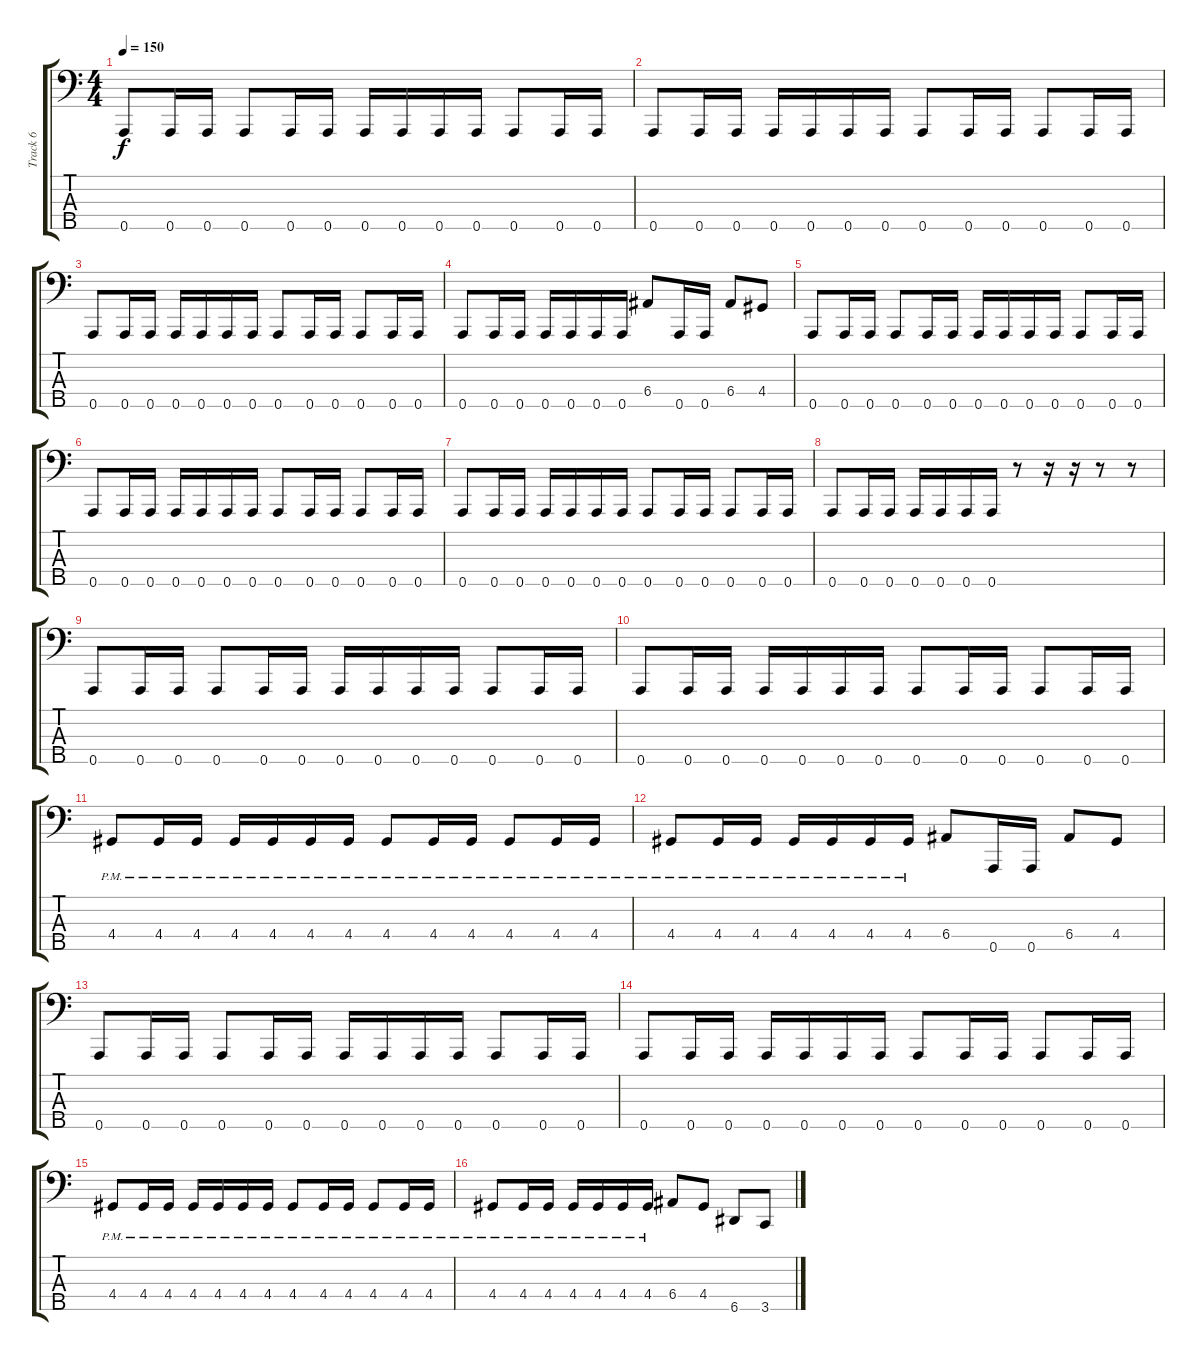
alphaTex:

\track ("Track 6" "Track 6") {instrument electricbasspick}
\staff {score tabs}
\tuning (G2 D2 A1 E1 A0) {hide}
\ts (4 4)
\tempo 150
\clef f4
\ks c
0.5.8{dy f} 0.5.16 0.5.16 0.5.8 0.5.16 0.5.16 0.5.16 0.5.16 0.5.16 0.5.16 0.5.8 0.5.16 0.5.16 |
0.5.8 0.5.16 0.5.16 0.5.16 0.5.16 0.5.16 0.5.16 0.5.8 0.5.16 0.5.16 0.5.8 0.5.16 0.5.16 |
0.5.8 0.5.16 0.5.16 0.5.16 0.5.16 0.5.16 0.5.16 0.5.8 0.5.16 0.5.16 0.5.8 0.5.16 0.5.16 |
0.5.8 0.5.16 0.5.16 0.5.16 0.5.16 0.5.16 0.5.16 6.4.8 0.5.16 0.5.16 6.4.8 4.4.8 |
0.5.8 0.5.16 0.5.16 0.5.8 0.5.16 0.5.16 0.5.16 0.5.16 0.5.16 0.5.16 0.5.8 0.5.16 0.5.16 |
0.5.8 0.5.16 0.5.16 0.5.16 0.5.16 0.5.16 0.5.16 0.5.8 0.5.16 0.5.16 0.5.8 0.5.16 0.5.16 |
0.5.8 0.5.16 0.5.16 0.5.16 0.5.16 0.5.16 0.5.16 0.5.8 0.5.16 0.5.16 0.5.8 0.5.16 0.5.16 |
0.5.8 0.5.16 0.5.16 0.5.16 0.5.16 0.5.16 0.5.16 r.8 r.16 r.16 r.8 r.8 |
0.5.8 0.5.16 0.5.16 0.5.8 0.5.16 0.5.16 0.5.16 0.5.16 0.5.16 0.5.16 0.5.8 0.5.16 0.5.16 |
0.5.8 0.5.16 0.5.16 0.5.16 0.5.16 0.5.16 0.5.16 0.5.8 0.5.16 0.5.16 0.5.8 0.5.16 0.5.16 |
4.4{pm}.8 4.4{pm}.16 4.4{pm}.16 4.4{pm}.16 4.4{pm}.16 4.4{pm}.16 4.4{pm}.16 4.4{pm}.8 4.4{pm}.16 4.4{pm}.16 4.4{pm}.8 4.4{pm}.16 4.4{pm}.16 |
4.4{pm}.8 4.4{pm}.16 4.4{pm}.16 4.4{pm}.16 4.4{pm}.16 4.4{pm}.16 4.4{pm}.16 6.4.8 0.5.16 0.5.16 6.4.8 4.4.8 |
0.5.8 0.5.16 0.5.16 0.5.8 0.5.16 0.5.16 0.5.16 0.5.16 0.5.16 0.5.16 0.5.8 0.5.16 0.5.16 |
0.5.8 0.5.16 0.5.16 0.5.16 0.5.16 0.5.16 0.5.16 0.5.8 0.5.16 0.5.16 0.5.8 0.5.16 0.5.16 |
4.4{pm}.8 4.4{pm}.16 4.4{pm}.16 4.4{pm}.16 4.4{pm}.16 4.4{pm}.16 4.4{pm}.16 4.4{pm}.8 4.4{pm}.16 4.4{pm}.16 4.4{pm}.8 4.4{pm}.16 4.4{pm}.16 |
4.4{pm}.8 4.4{pm}.16 4.4{pm}.16 4.4{pm}.16 4.4{pm}.16 4.4{pm}.16 4.4{pm}.16 6.4.8 4.4.8 6.5.8 3.5.8
